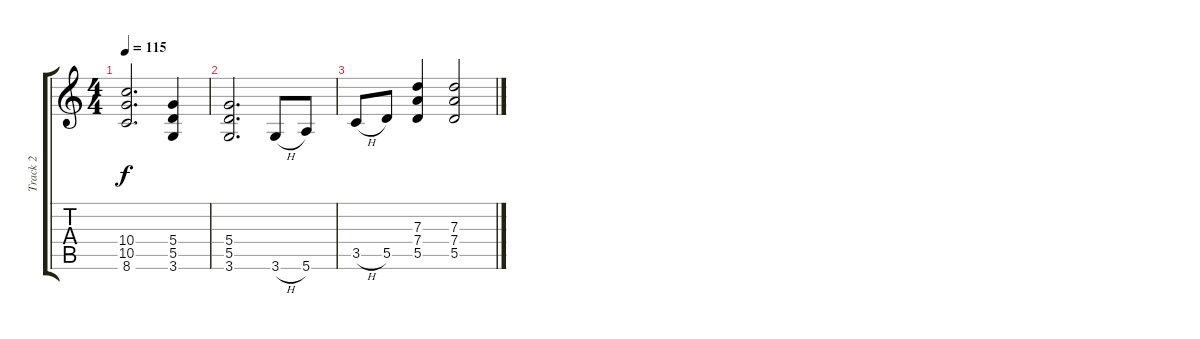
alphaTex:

\track ("Track 2" "Track 2") {instrument distortionguitar}
\staff {score tabs}
\tuning (E4 B3 G3 D3 A2 E2) {hide}
\ts (4 4)
\tempo 115
\clef g2
\ks c
(10.4 10.5 8.6).2{d dy f} (5.4 5.5 3.6).4 |
(5.4 5.5 3.6).2{d} 3.6{h}.8 5.6.8 |
3.5{h}.8 5.5.8 (7.3 7.4 5.5).4 (7.3 7.4 5.5).2
